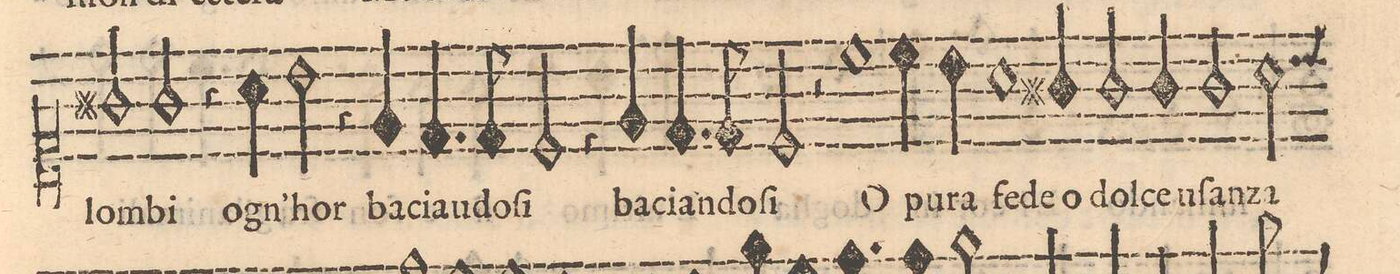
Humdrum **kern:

**kern	**text
*I"CANTO	*
*clefC1	*
*k[]	*
*met(C)	*
*M4/2	*
2g#X/	-lom-
2g#/	-bi
=31-	=31-
4r	.
4a\	ogn'-
2b\	-hor
4r	.
4e/	ba-
4.d/	-cia-
8d/	-udo-
=32-	=32-
2c/	-ſi
4r	.
4e/	ba-
4.d/	-cian-
8d/	-do-
2c/	-ſi
=33-	=33-
2r	.
1cc\	O
4cc\	pu-
4b\	-ra
=34-	=34-
1a	fe-
4g#X/	-de o
2g#/	dol-
4g#/	-ce
=35-	=35-
2gny/	uſan-
2a\	-za
*-	*-
